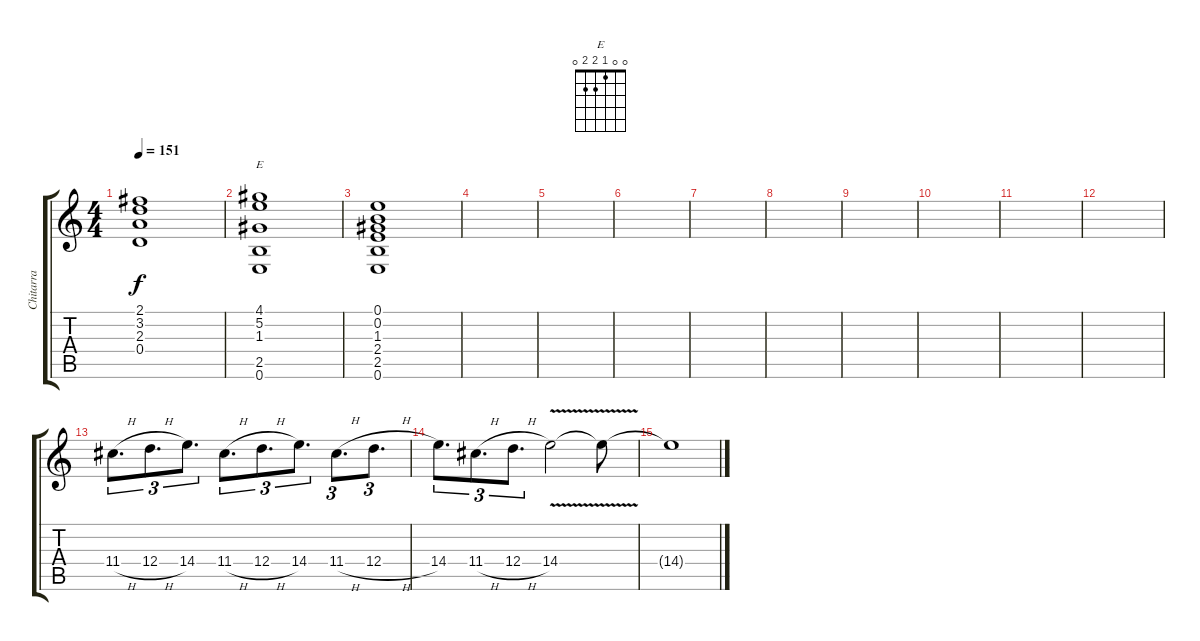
\track ("Chitarra" "Chitarra") {instrument distortionguitar}
\staff {score tabs}
\tuning (E4 B3 G3 D3 A2 E2) {hide}
\chord ("E" 0 0 1 2 2 0)
\ts (4 4)
\tempo 151
\clef g2
\ks c
(2.1{t} 3.2{t} 2.3{t} 0.4{t}).1{dy f} |
(4.1 5.2 1.3 2.5 0.6).1{ch "E"} |
(0.1 0.2 1.3 2.4 2.5 0.6).1 |
|
|
|
|
|
|
|
|
|
11.4{h}.8{d tu (3 2)} 12.4{h}.8{d tu (3 2)} 14.4.8{d tu (3 2)} 11.4{h}.8{d tu (3 2)} 12.4{h}.8{d tu (3 2)} 14.4.8{d tu (3 2)} 11.4{h}.8{d tu (3 2)} 12.4{h}.8{d tu (3 2)} |
14.4.8{d tu (3 2)} 11.4{h}.8{d tu (3 2)} 12.4{h}.8{d tu (3 2)} 14.4{v}.2 14.4{t}.8 |
14.4{t}.1
